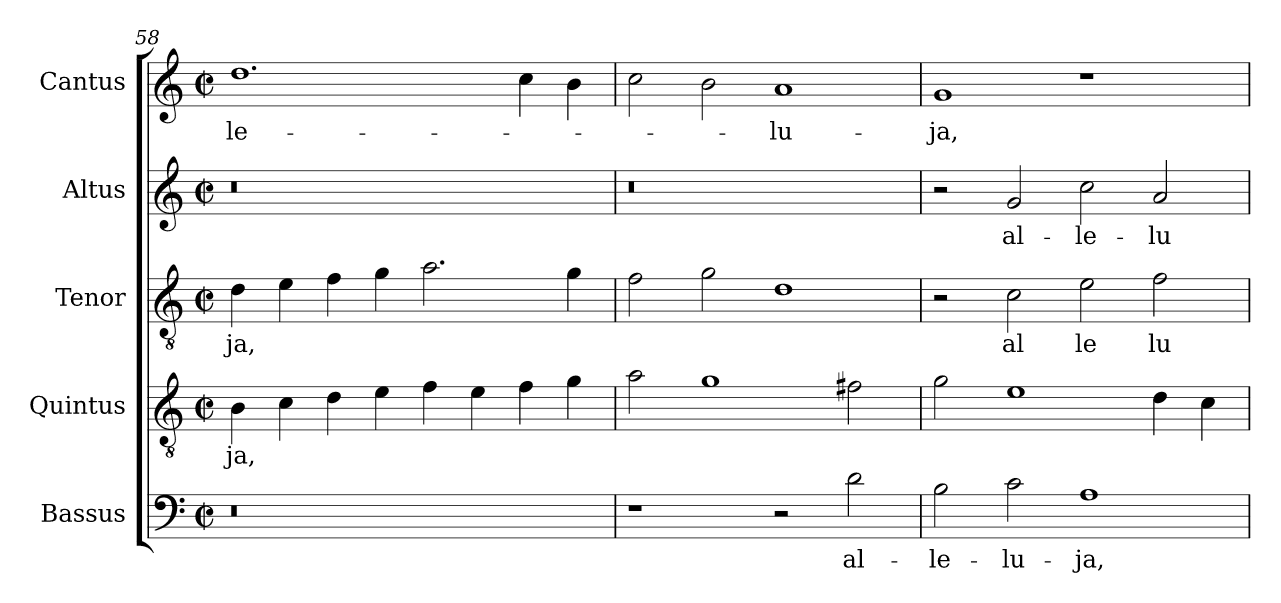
**kern	**text	**kern	**text	**kern	**text	**kern	**text	**kern	**text
*part5	*part5	*part4	*part4	*part3	*part3	*part2	*part2	*part1	*part1
*staff5	*staff5	*staff4	*staff4	*staff3	*staff3	*staff2	*staff2	*staff1	*staff1
*I"Bassus	*	*I"Quintus	*	*I"Tenor	*	*I"Altus	*	*I"Cantus	*
*clefF4	*	*clefGv2	*	*clefGv2	*	*clefG2	*	*clefG2	*
*M2/2	*	*M2/2	*	*M2/2	*	*M2/2	*	*M2/2	*
*met(c|)	*	*met(c|)	*	*met(c|)	*	*met(c|)	*	*met(c|)	*
=58	=58	=58	=58	=58	=58	=58	=58	=58	=58
!	!	!	!LO:LY:b:cj	!	!LO:LY:b:cj	!	!	!	!LO:LY:b:cj
0r	.	4B\	ja,	4d\	-ja,	0r	.	1.dd	-le-
.	.	4c\	.	4e\	.	.	.	.	.
.	.	4d\	.	4f\	.	.	.	.	.
.	.	4e\	.	4g\	.	.	.	.	.
.	.	4f\	.	2.a\	.	.	.	.	.
.	.	4e\	.	.	.	.	.	.	.
.	.	4f\	.	.	.	.	.	4cc\	.
.	.	4g\	.	4g\	.	.	.	4b\	.
=59	=59	=59	=59	=59	=59	=59	=59	=59	=59
1r	.	2a\	.	2f\	.	0r	.	2cc\	.
.	.	1g	.	2g\	.	.	.	2b\	.
!	!	!	!	!	!	!	!	!	!LO:LY:b:cj
2r	.	.	.	1d	.	.	.	1a	-lu-
!	!LO:LY:b:cj	!	!	!	!	!	!	!	!
2d\	al-	2f#\	.	.	.	.	.	.	.
!!LO:PB:g=z
=60	=60	=60	=60	=60	=60	=60	=60	=60	=60
!	!LO:LY:b:cj	!	!	!	!	!	!	!	!LO:LY:b:cj
2B\	-le-	2g\	.	2r	.	2r	.	1g	-ja,
!	!LO:LY:b:cj	!	!	!	!LO:LY:b:cj	!	!LO:LY:b:cj	!	!
2c\	-lu-	1e	.	2c\	al	2g/	al-	.	.
!	!LO:LY:b:cj	!	!	!	!LO:LY:b:cj	!	!LO:LY:b:cj	!	!
1A	-ja,	.	.	2e\	le	2cc\	-le-	1r	.
!	!	!	!	!	!LO:LY:b:cj	!	!LO:LY:b:cj	!	!
.	.	4d\	.	2f\	lu	2a/	-lu-	.	.
.	.	4c\	.	.	.	.	.	.	.
=	=	=	=	=	=	=	=	=	=
*-	*-	*-	*-	*-	*-	*-	*-	*-	*-
